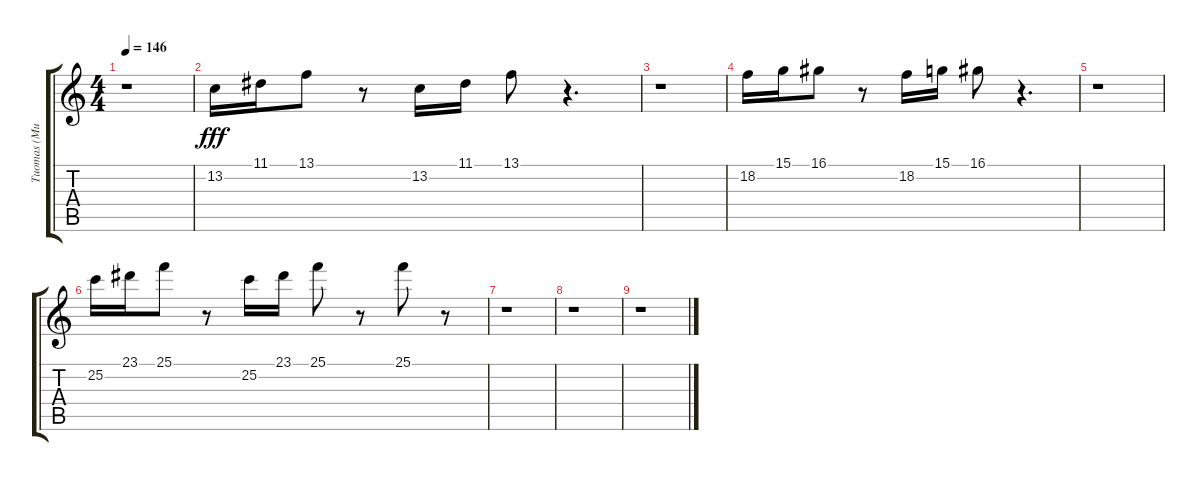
\track ("Tuomas (Music Box)" "Tuomas (Mu") {instrument musicbox}
\staff {score tabs}
\tuning (E4 B3 G3 D3 A2 E2) {hide}
\ts (4 4)
\tempo 146
\clef g2
\ks c
r.1{dy fff} |
13.2.16{volume 12 instrument piccolo} 11.1.16 13.1.8 r.8 13.2.16 11.1.16 13.1.8 r.4{d} |
r.1 |
18.2.16 15.1.16 16.1.8 r.8 18.2.16 15.1.16 16.1.8 r.4{d} |
r.1 |
25.2.16 23.1.16 25.1.8 r.8 25.2.16 23.1.16 25.1.8 r.8 25.1.8 r.8 |
r.1 |
r.1 |
r.1
